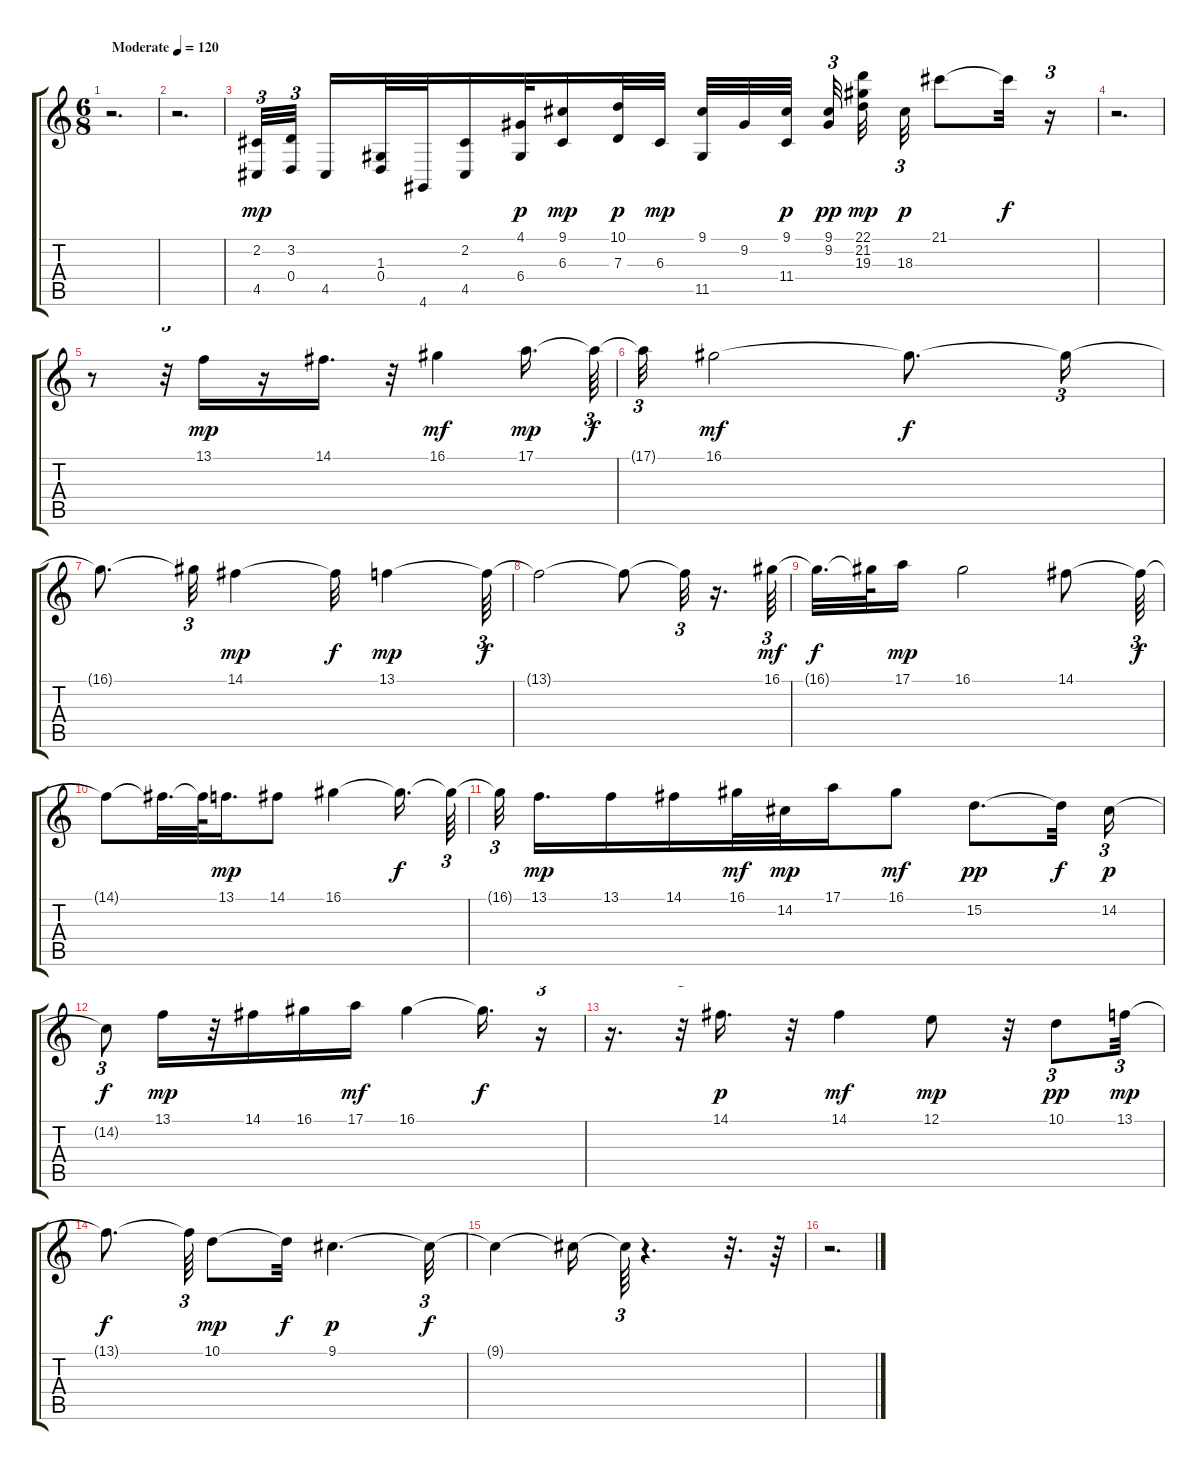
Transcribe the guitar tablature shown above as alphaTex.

\track "" {instrument pad4choir}
\staff {score tabs}
\tuning (E4 B3 G3 D3 A2 E2) {hide}
\ts (6 8)
\tempo (120 "Moderate")
\clef g2
\ks c
r.2{d dy mp instrument pad4choir} |
r.2{d} |
(2.2 4.5).32{tu (3 2)} (3.2 0.4).32{tu (3 2) beam splitsecondary} 4.5.16 (1.3 0.4).32 4.6.32 (2.2 4.5).16 (4.1 6.4).32{dy p} (9.1 6.3).16{dy mp} (10.1 7.3).32{dy p} 6.3.32{dy mp} (9.1 11.5).32 9.2.32 (9.1 11.4).32{dy p beam splitsecondary} (9.1 9.2).32{tu (3 2) dy pp beam splitsecondary} (22.1 21.2 19.3).32{dy mp beam splitsecondary} 18.3.32{tu (3 2) dy p} 21.1.8 21.1{t}.32{dy f} r.16{tu (3 2)} |
r.2{d} |
r.8 r.32{tu (3 2)} 13.1.16{dy mp} r.16 14.1.16{d} r.32 16.1.4{dy mf} 17.1.16{d dy mp} 17.1{t}.64{tu (3 2) dy f} |
17.1{t}.32{tu (3 2)} 16.1.2{dy mf} 16.1{t}.8{d dy f} 16.1{t}.16{tu (3 2)} |
16.1{t}.8{d} 16.1{t}.32{tu (3 2)} 14.1.4{dy mp} 14.1{t}.32{dy f} 13.1.4{dy mp} 13.1{t}.64{tu (3 2) dy f} |
13.1{t}.2 13.1{t}.8 13.1{t}.32{tu (3 2)} r.16{d} 16.1.64{tu (3 2) dy mf} |
16.1{t}.32{d dy f} 16.1{t}.64 17.1.16{dy mp} 16.1.2 14.1.8 14.1{t}.64{tu (3 2) dy f} |
14.1{t}.8 14.1{t}.32{d} 14.1{t}.64 13.1.16{d dy mp} 14.1.8 16.1.4 16.1{t}.16{d dy f} 16.1{t}.64{tu (3 2)} |
16.1{t}.32{tu (3 2) beam splitsecondary} 13.1.16{d dy mp} 13.1.16 14.1.16 16.1.32{dy mf} 14.2.32{dy mp} 17.1.16 16.1.8{dy mf} 15.2.8{d dy pp} 15.2{t}.32{dy f beam splitsecondary} 14.2.16{tu (3 2) dy p} |
14.2{t}.8{tu (3 2) dy f} 13.1.16{dy mp} r.32 14.1.16 16.1.16 17.1.16{dy mf} 16.1.4 16.1{t}.16{d dy f} r.16{tu (3 2)} |
r.16{d} r.32{tu (3 2)} 14.1.16{d dy p} r.32 14.1.4{dy mf} 12.1.8{dy mp} r.32 10.1.8{tu (3 2) dy pp} 13.1.32{tu (3 2) dy mp} |
13.1{t}.8{d dy f} 13.1{t}.64{tu (3 2)} 10.1.8{dy mp} 10.1{t}.32{dy f} 9.1.4{d dy p} 9.1{t}.32{tu (3 2) dy f} |
9.1{t}.4 9.1{t}.16 9.1{t}.64{tu (3 2)} r.4{d} r.32{d} r.64 |
r.2{d}
